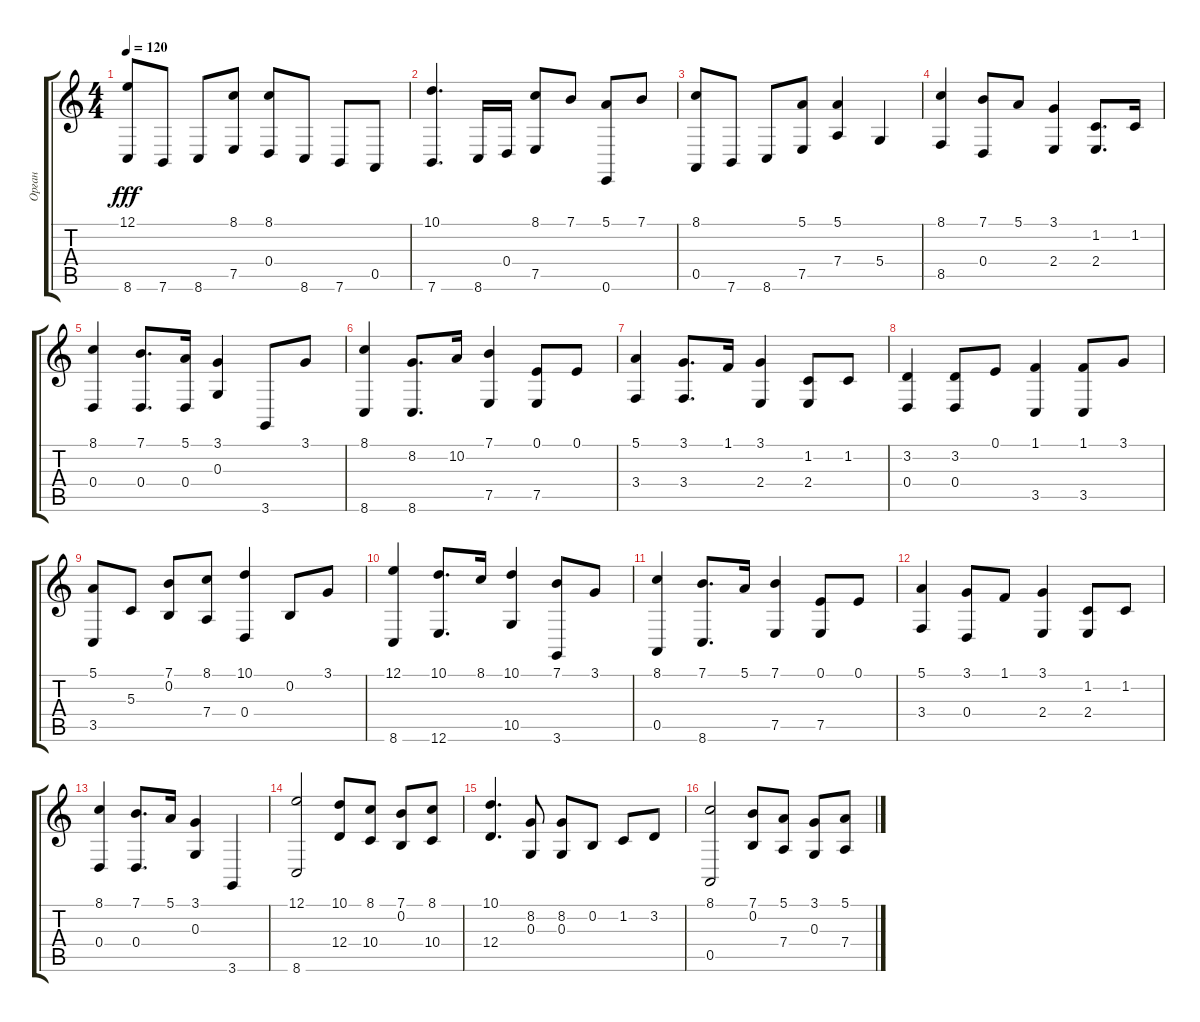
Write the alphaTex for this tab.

\track ("Орган" "Орган") {instrument rockorgan}
\staff {score tabs}
\tuning (E4 B3 G3 D3 A2 E2) {hide}
\ts (4 4)
\tempo 120
\clef g2
\ks c
(12.1 8.6).8{dy fff} 7.6.8 8.6.8 (8.1 7.5).8 (8.1 0.4).8 8.6.8 7.6.8 0.5.8 |
(10.1 7.6).4{d} 8.6.16 0.4.16 (8.1 7.5).8 7.1.8 (5.1 0.6).8 7.1.8 |
(8.1 0.5).8 7.6.8 8.6.8 (5.1 7.5).8 (5.1 7.4).4 5.4.4 |
(8.1 8.5).4 (7.1 0.4).8 5.1.8 (3.1 2.4).4 (1.2 2.4).8{d} 1.2.16 |
(8.1 0.4).4 (7.1 0.4).8{d} (5.1 0.4).16 (3.1 0.3).4 3.6.8 3.1.8 |
(8.1 8.6).4 (8.2 8.6).8{d} 10.2.16 (7.1 7.5).4 (0.1 7.5).8 0.1.8 |
(5.1 3.4).4 (3.1 3.4).8{d} 1.1.16 (3.1 2.4).4 (1.2 2.4).8 1.2.8 |
(3.2 0.4).4 (3.2 0.4).8 0.1.8 (1.1 3.5).4 (1.1 3.5).8 3.1.8 |
(5.1 3.5).8 5.3.8 (7.1 0.2).8 (8.1 7.4).8 (10.1 0.4).4 0.2.8 3.1.8 |
(12.1 8.6).4 (10.1 12.6).8{d} 8.1.16 (10.1 10.5).4 (7.1 3.6).8 3.1.8 |
(8.1 0.5).4 (7.1 8.6).8{d} 5.1.16 (7.1 7.5).4 (0.1 7.5).8 0.1.8 |
(5.1 3.4).4 (3.1 0.4).8 1.1.8 (3.1 2.4).4 (1.2 2.4).8 1.2.8 |
(8.1 0.4).4 (7.1 0.4).8{d} 5.1.16 (3.1 0.3).4 3.6.4 |
(12.1 8.6).2 (10.1 12.4).8 (8.1 10.4).8 (7.1 0.2).8 (8.1 10.4).8 |
(10.1 12.4).4{d} (8.2 0.3).8 (8.2 0.3).8 0.2.8 1.2.8 3.2.8 |
(8.1 0.5).2 (7.1 0.2).8 (5.1 7.4).8 (3.1 0.3).8 (5.1 7.4).8
